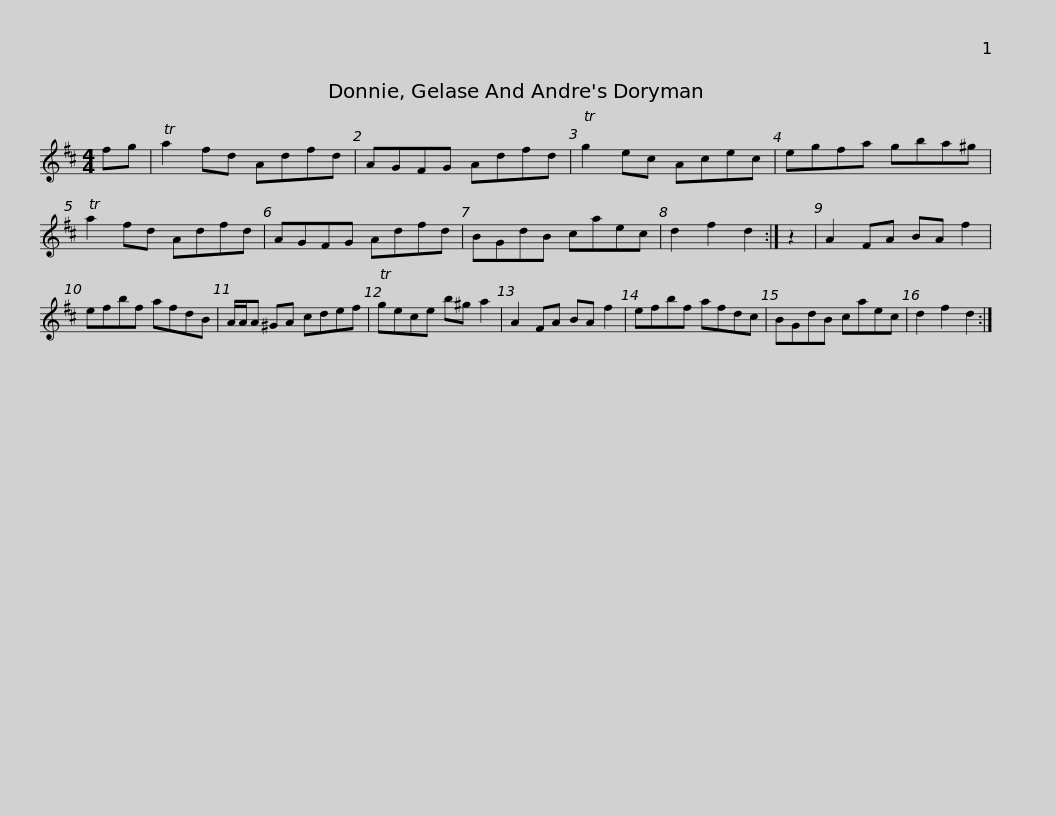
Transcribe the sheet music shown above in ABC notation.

X:1
L:1/8
M:4/4
I:linebreak $
K:D
V:1 treble
V:1
 fg | Ta2 fd Adfd | AGFG Adfd | Tg2 ec Acec | egfa gba^g | %5
 Ta2 fd Adfd |$ AGFG Adfd | BGdB caec | d2 f2 d2 :| z2 | %10
 A2 FA BA f2 | efbf afdB | A/A/A ^GA cdef |$ Tgece b^g a2 | A2 FA BA f2 | %15
 efbf afdc | BGdB caec | d2 f2 d2 :| %18
